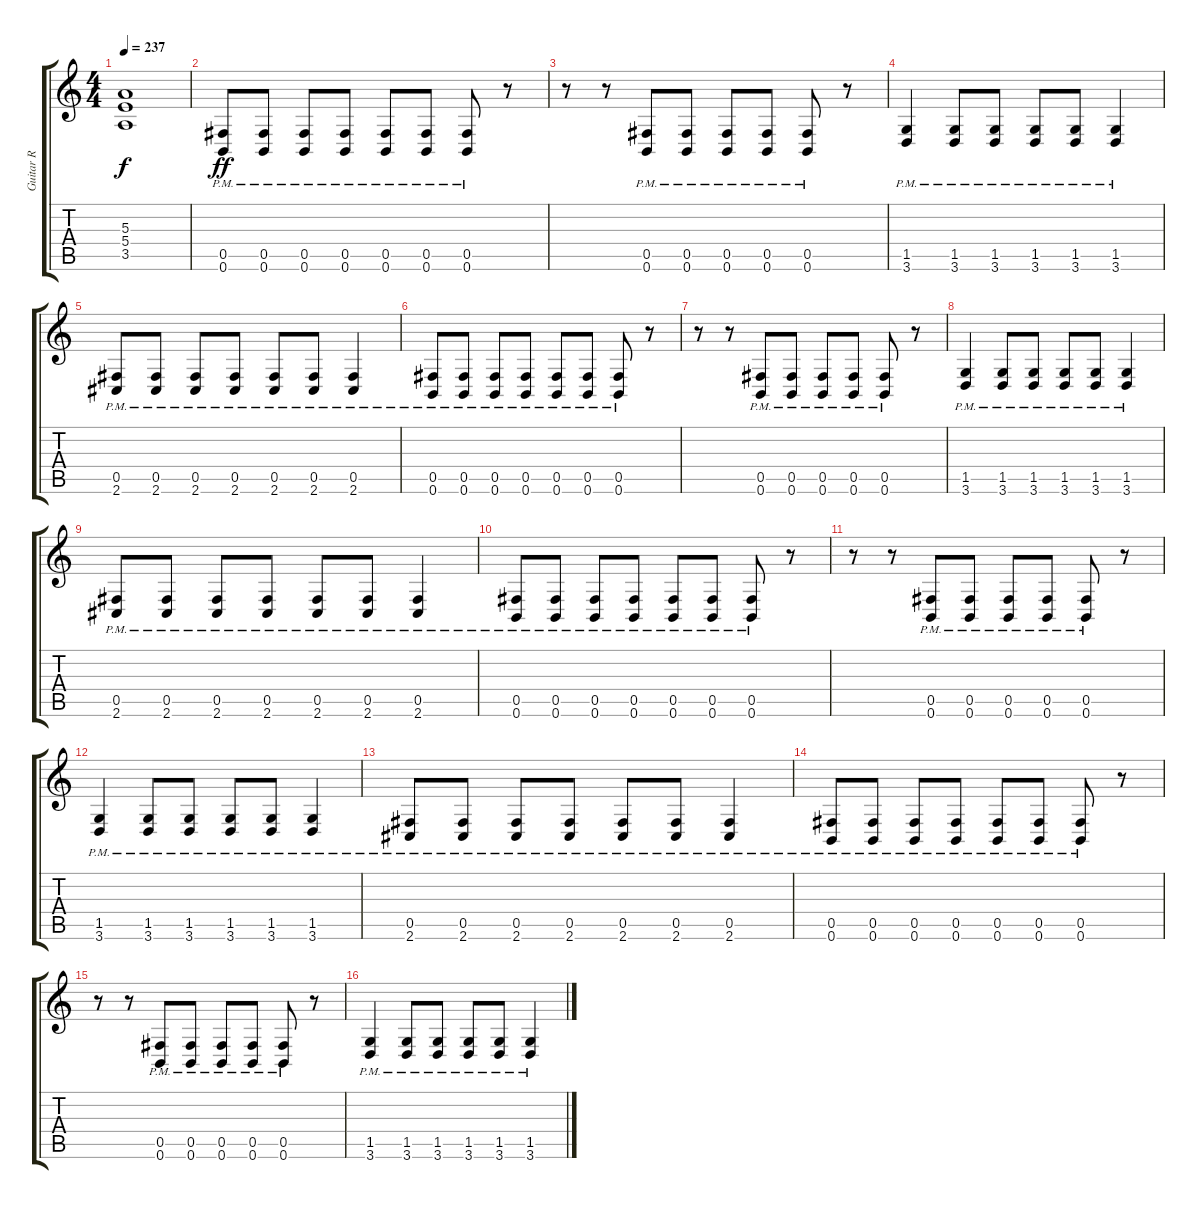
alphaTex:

\track ("Guitar R" "Guitar R") {instrument distortionguitar}
\staff {score tabs}
\tuning (Db4 Ab3 E3 B2 Gb2 B1) {hide}
\ts (4 4)
\tempo 237
\clef g2
\ks c
(5.3{t} 5.4{t} 3.5{t}).1{dy f} |
(0.5{pm} 0.6{pm}).8{dy ff} (0.5{pm} 0.6{pm}).8 (0.5{pm} 0.6{pm}).8 (0.5{pm} 0.6{pm}).8 (0.5{pm} 0.6{pm}).8 (0.5{pm} 0.6{pm}).8 (0.5{pm} 0.6{pm}).8 r.8 |
r.8 r.8 (0.5{pm} 0.6{pm}).8 (0.5{pm} 0.6{pm}).8 (0.5{pm} 0.6{pm}).8 (0.5{pm} 0.6{pm}).8 (0.5{pm} 0.6{pm}).8 r.8 |
(1.5{pm} 3.6{pm}).4 (1.5{pm} 3.6{pm}).8 (1.5{pm} 3.6{pm}).8 (1.5{pm} 3.6{pm}).8 (1.5{pm} 3.6{pm}).8 (1.5{pm} 3.6{pm}).4 |
(0.5{pm} 2.6{pm}).8 (0.5{pm} 2.6{pm}).8 (0.5{pm} 2.6{pm}).8 (0.5{pm} 2.6{pm}).8 (0.5{pm} 2.6{pm}).8 (0.5{pm} 2.6{pm}).8 (0.5{pm} 2.6{pm}).4 |
(0.5{pm} 0.6{pm}).8 (0.5{pm} 0.6{pm}).8 (0.5{pm} 0.6{pm}).8 (0.5{pm} 0.6{pm}).8 (0.5{pm} 0.6{pm}).8 (0.5{pm} 0.6{pm}).8 (0.5{pm} 0.6{pm}).8 r.8 |
r.8 r.8 (0.5{pm} 0.6{pm}).8 (0.5{pm} 0.6{pm}).8 (0.5{pm} 0.6{pm}).8 (0.5{pm} 0.6{pm}).8 (0.5{pm} 0.6{pm}).8 r.8 |
(1.5{pm} 3.6{pm}).4 (1.5{pm} 3.6{pm}).8 (1.5{pm} 3.6{pm}).8 (1.5{pm} 3.6{pm}).8 (1.5{pm} 3.6{pm}).8 (1.5{pm} 3.6{pm}).4 |
(0.5{pm} 2.6{pm}).8 (0.5{pm} 2.6{pm}).8 (0.5{pm} 2.6{pm}).8 (0.5{pm} 2.6{pm}).8 (0.5{pm} 2.6{pm}).8 (0.5{pm} 2.6{pm}).8 (0.5{pm} 2.6{pm}).4 |
(0.5{pm} 0.6{pm}).8 (0.5{pm} 0.6{pm}).8 (0.5{pm} 0.6{pm}).8 (0.5{pm} 0.6{pm}).8 (0.5{pm} 0.6{pm}).8 (0.5{pm} 0.6{pm}).8 (0.5{pm} 0.6{pm}).8 r.8 |
r.8 r.8 (0.5{pm} 0.6{pm}).8 (0.5{pm} 0.6{pm}).8 (0.5{pm} 0.6{pm}).8 (0.5{pm} 0.6{pm}).8 (0.5{pm} 0.6{pm}).8 r.8 |
(1.5{pm} 3.6{pm}).4 (1.5{pm} 3.6{pm}).8 (1.5{pm} 3.6{pm}).8 (1.5{pm} 3.6{pm}).8 (1.5{pm} 3.6{pm}).8 (1.5{pm} 3.6{pm}).4 |
(0.5{pm} 2.6{pm}).8 (0.5{pm} 2.6{pm}).8 (0.5{pm} 2.6{pm}).8 (0.5{pm} 2.6{pm}).8 (0.5{pm} 2.6{pm}).8 (0.5{pm} 2.6{pm}).8 (0.5{pm} 2.6{pm}).4 |
(0.5{pm} 0.6{pm}).8 (0.5{pm} 0.6{pm}).8 (0.5{pm} 0.6{pm}).8 (0.5{pm} 0.6{pm}).8 (0.5{pm} 0.6{pm}).8 (0.5{pm} 0.6{pm}).8 (0.5{pm} 0.6{pm}).8 r.8 |
r.8 r.8 (0.5{pm} 0.6{pm}).8 (0.5{pm} 0.6{pm}).8 (0.5{pm} 0.6{pm}).8 (0.5{pm} 0.6{pm}).8 (0.5{pm} 0.6{pm}).8 r.8 |
(1.5{pm} 3.6{pm}).4 (1.5{pm} 3.6{pm}).8 (1.5{pm} 3.6{pm}).8 (1.5{pm} 3.6{pm}).8 (1.5{pm} 3.6{pm}).8 (1.5{pm} 3.6{pm}).4
